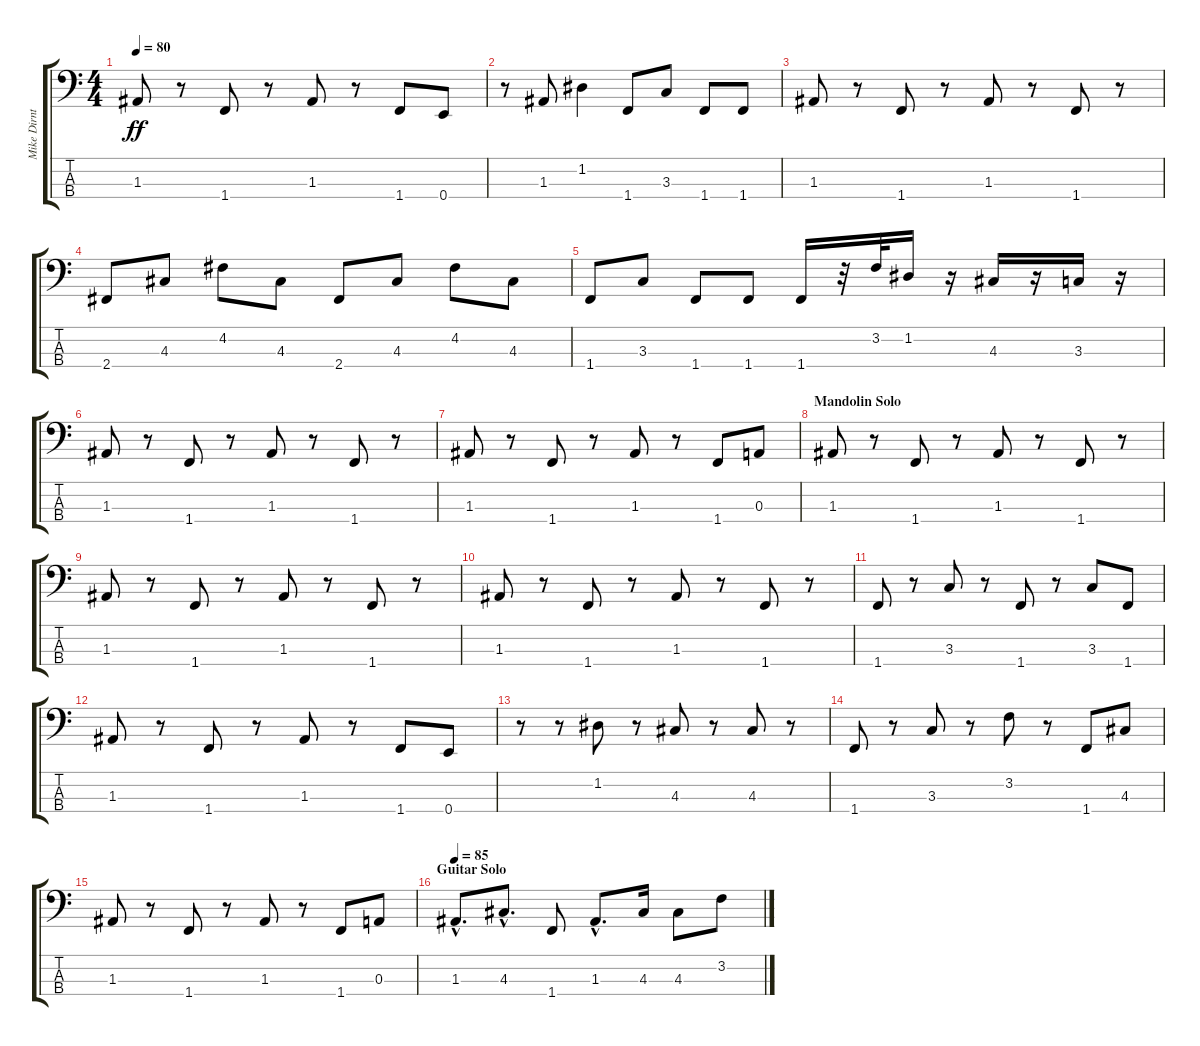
\track ("Mike Dirnt (Bass)" "Mike Dirnt") {instrument electricbassfinger}
\staff {score tabs}
\tuning (G2 D2 A1 E1) {hide}
\ts (4 4)
\tempo 80
\clef f4
\ks c
1.3.8{dy ff} r.8 1.4.8 r.8 1.3.8 r.8 1.4.8 0.4.8 |
r.8 1.3.8 1.2.4 1.4.8 3.3.8 1.4.8 1.4.8 |
1.3.8 r.8 1.4.8 r.8 1.3.8 r.8 1.4.8 r.8 |
2.4.8 4.3.8 4.2.8 4.3.8 2.4.8 4.3.8 4.2.8 4.3.8 |
1.4.8 3.3.8 1.4.8 1.4.8 1.4.16 r.32 3.2.32 1.2.16 r.16 4.3.16 r.16 3.3.16 r.16 |
1.3.8 r.8 1.4.8 r.8 1.3.8 r.8 1.4.8 r.8 |
1.3.8 r.8 1.4.8 r.8 1.3.8 r.8 1.4.8 0.3.8 |
\section ("" "Mandolin Solo")
1.3.8 r.8 1.4.8 r.8 1.3.8 r.8 1.4.8 r.8 |
1.3.8 r.8 1.4.8 r.8 1.3.8 r.8 1.4.8 r.8 |
1.3.8 r.8 1.4.8 r.8 1.3.8 r.8 1.4.8 r.8 |
1.4.8 r.8 3.3.8 r.8 1.4.8 r.8 3.3.8 1.4.8 |
1.3.8 r.8 1.4.8 r.8 1.3.8 r.8 1.4.8 0.4.8 |
r.8 r.8 1.2.8 r.8 4.3.8 r.8 4.3.8 r.8 |
1.4.8 r.8 3.3.8 r.8 3.2.8 r.8 1.4.8 4.3.8 |
1.3.8 r.8 1.4.8 r.8 1.3.8 r.8 1.4.8 0.3.8 |
\section ("" "Guitar Solo")
\tempo 85
1.3{hac}.8{d} 4.3{hac}.8{d} 1.4.8 1.3{hac}.8{d} 4.3.16 4.3.8 3.2.8
